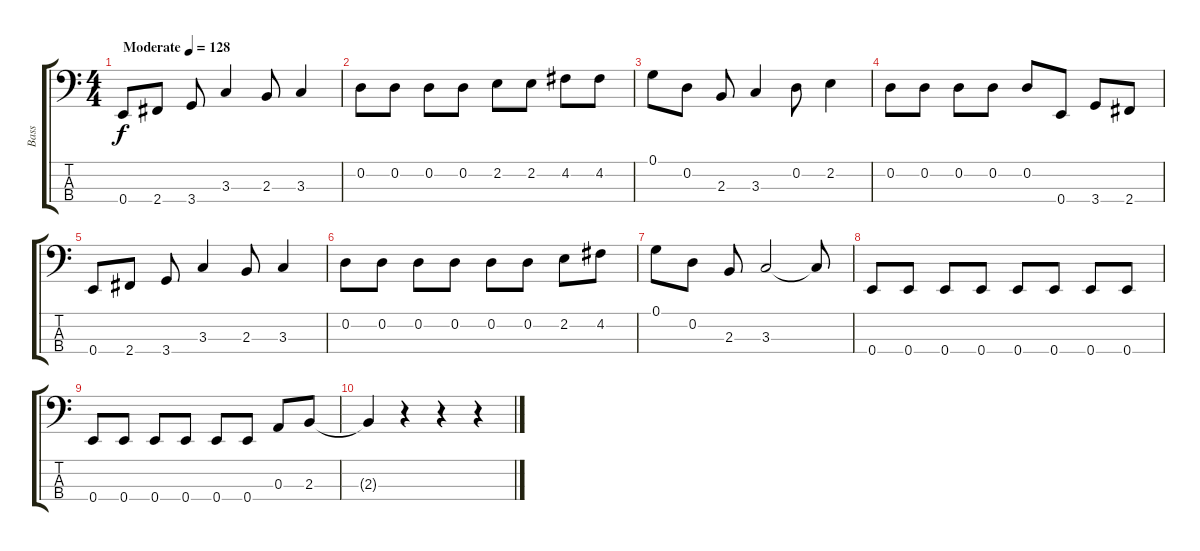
\track ("Bass" "Bass") {instrument electricbassfinger}
\staff {score tabs}
\tuning (G2 D2 A1 E1) {hide}
\ts (4 4)
\tempo (128 "Moderate")
\clef f4
\ks c
0.4.8{dy f instrument electricbassfinger} 2.4.8 3.4.8 3.3.4 2.3.8 3.3.4 |
0.2.8 0.2.8 0.2.8 0.2.8 2.2.8 2.2.8 4.2.8 4.2.8 |
0.1.8 0.2.8 2.3.8 3.3.4 0.2.8 2.2.4 |
0.2.8 0.2.8 0.2.8 0.2.8 0.2.8 0.4.8 3.4.8 2.4.8 |
0.4.8 2.4.8 3.4.8 3.3.4 2.3.8 3.3.4 |
0.2.8 0.2.8 0.2.8 0.2.8 0.2.8 0.2.8 2.2.8 4.2.8 |
0.1.8 0.2.8 2.3.8 3.3.2 3.3{t}.8 |
0.4.8 0.4.8 0.4.8 0.4.8 0.4.8 0.4.8 0.4.8 0.4.8 |
0.4.8 0.4.8 0.4.8 0.4.8 0.4.8 0.4.8 0.3.8 2.3.8 |
2.3{t}.4 r.4 r.4 r.4
